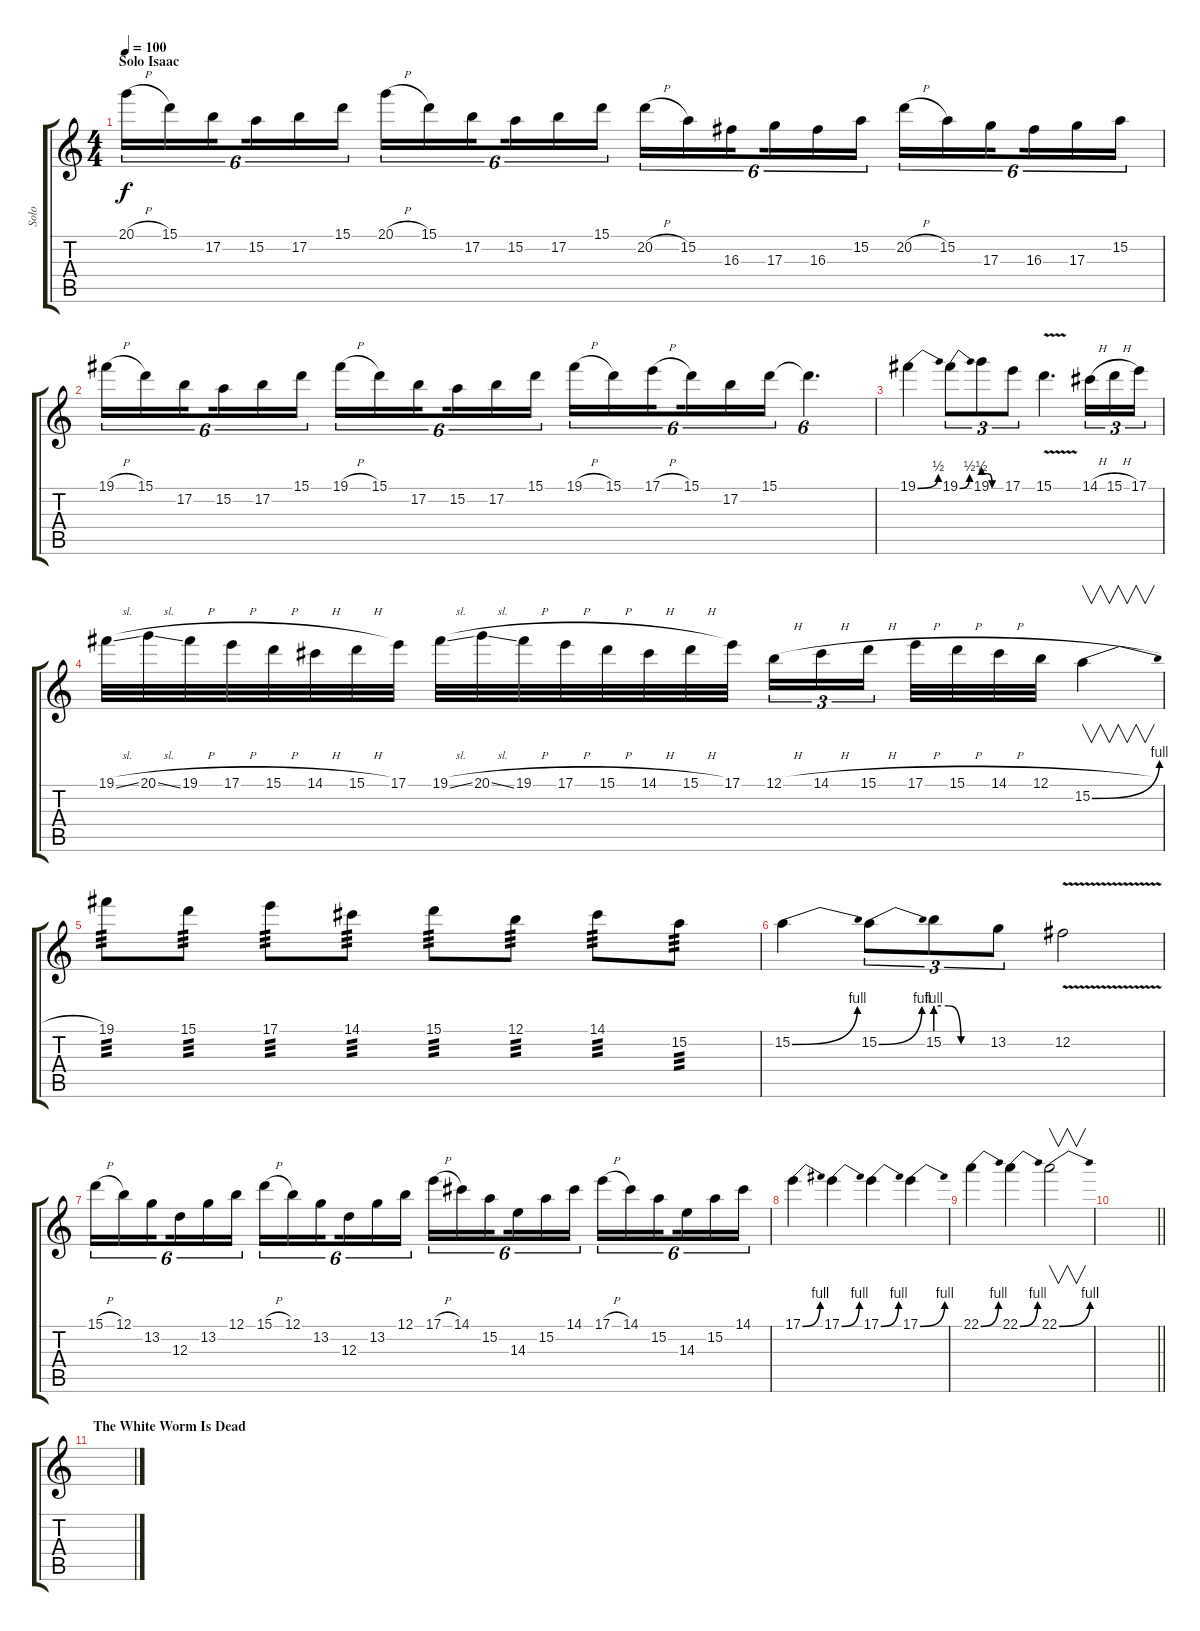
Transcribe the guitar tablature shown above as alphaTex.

\track ("Solo" "Solo") {instrument overdrivenguitar}
\staff {score tabs}
\tuning (B3 Gb3 D3 A2 E2 B1) {hide}
\ts (4 4)
\section ("" "Solo Isaac")
\tempo 100
\clef g2
\ks c
20.1{h}.16{tu (6 4) dy f} 15.1.16{tu (6 4)} 17.2.16{tu (6 4) beam splitsecondary} 15.2.16{tu (6 4)} 17.2.16{tu (6 4)} 15.1.16{tu (6 4)} 20.1{h}.16{tu (6 4)} 15.1.16{tu (6 4)} 17.2.16{tu (6 4) beam splitsecondary} 15.2.16{tu (6 4)} 17.2.16{tu (6 4)} 15.1.16{tu (6 4)} 20.2{h}.16{tu (6 4)} 15.2.16{tu (6 4)} 16.3.16{tu (6 4) beam splitsecondary} 17.3.16{tu (6 4)} 16.3.16{tu (6 4)} 15.2.16{tu (6 4)} 20.2{h}.16{tu (6 4)} 15.2.16{tu (6 4)} 17.3.16{tu (6 4) beam splitsecondary} 16.3.16{tu (6 4)} 17.3.16{tu (6 4)} 15.2.16{tu (6 4)} |
19.1{h}.16{tu (6 4)} 15.1.16{tu (6 4)} 17.2.16{tu (6 4) beam splitsecondary} 15.2.16{tu (6 4)} 17.2.16{tu (6 4)} 15.1.16{tu (6 4)} 19.1{h}.16{tu (6 4)} 15.1.16{tu (6 4)} 17.2.16{tu (6 4) beam splitsecondary} 15.2.16{tu (6 4)} 17.2.16{tu (6 4)} 15.1.16{tu (6 4)} 19.1{h}.16{tu (6 4)} 15.1.16{tu (6 4)} 17.1{h}.16{tu (6 4) beam splitsecondary} 15.1.16{tu (6 4)} 17.2.16{tu (6 4)} 15.1.16{tu (6 4)} 15.1{t}.4{d tu (6 4)} |
19.1{be (bend 0 0 60 2)}.4 19.1{be (bend 0 0 60 2)}.8{tu (3 2)} 19.1{be (custom 0 2 15 2 30 0 60 0)}.8{tu (3 2)} 17.1.8{tu (3 2)} 15.1{v}.4{d} 14.1{h}.16{tu (3 2)} 15.1{h}.16{tu (3 2)} 17.1.16{tu (3 2)} |
19.1{sl}.32 20.1{sl}.32 19.1{h}.32 17.1{h}.32 15.1{h}.32 14.1{h}.32 15.1{h}.32 17.1.32 19.1{sl}.32 20.1{sl}.32 19.1{h}.32 17.1{h}.32 15.1{h}.32 14.1{h}.32 15.1{h}.32 17.1.32 12.1{h}.16{tu (3 2)} 14.1{h}.16{tu (3 2)} 15.1{h}.16{tu (3 2) beam splitsecondary} 17.1{h}.32 15.1{h}.32 14.1{h}.32 12.1{h}.32 15.2{be (bend 0 0 60 4)}.4{v} |
19.1.8{tp 3} 15.1.8{tp 3} 17.1.8{tp 3} 14.1.8{tp 3} 15.1.8{tp 3} 12.1.8{tp 3} 14.1.8{tp 3} 15.2.8{tp 3} |
15.2{be (bend 0 0 60 4)}.4 15.2{be (bend 0 0 60 4)}.8{tu (3 2)} 15.2{be (custom 0 4 15 4 30 0 60 0)}.8{tu (3 2)} 13.2.8{tu (3 2)} 12.2{v}.2 |
15.1{h}.16{tu (6 4)} 12.1.16{tu (6 4)} 13.2.16{tu (6 4) beam splitsecondary} 12.3.16{tu (6 4)} 13.2.16{tu (6 4)} 12.1.16{tu (6 4)} 15.1{h}.16{tu (6 4)} 12.1.16{tu (6 4)} 13.2.16{tu (6 4) beam splitsecondary} 12.3.16{tu (6 4)} 13.2.16{tu (6 4)} 12.1.16{tu (6 4)} 17.1{h}.16{tu (6 4)} 14.1.16{tu (6 4)} 15.2.16{tu (6 4) beam splitsecondary} 14.3.16{tu (6 4)} 15.2.16{tu (6 4)} 14.1.16{tu (6 4)} 17.1{h}.16{tu (6 4)} 14.1.16{tu (6 4)} 15.2.16{tu (6 4) beam splitsecondary} 14.3.16{tu (6 4)} 15.2.16{tu (6 4)} 14.1.16{tu (6 4)} |
17.1{be (bend 0 0 60 4)}.4 17.1{be (bend 0 0 60 4)}.4 17.1{be (bend 0 0 60 4)}.4 17.1{be (bend 0 0 60 4)}.4 |
22.1{be (bend 0 0 60 4)}.4 22.1{be (bend 0 0 60 4)}.4 22.1{be (bend 0 0 60 4)}.2{v} |
\barLineRight lightlight
|
\section ("" "The White Worm Is Dead")
